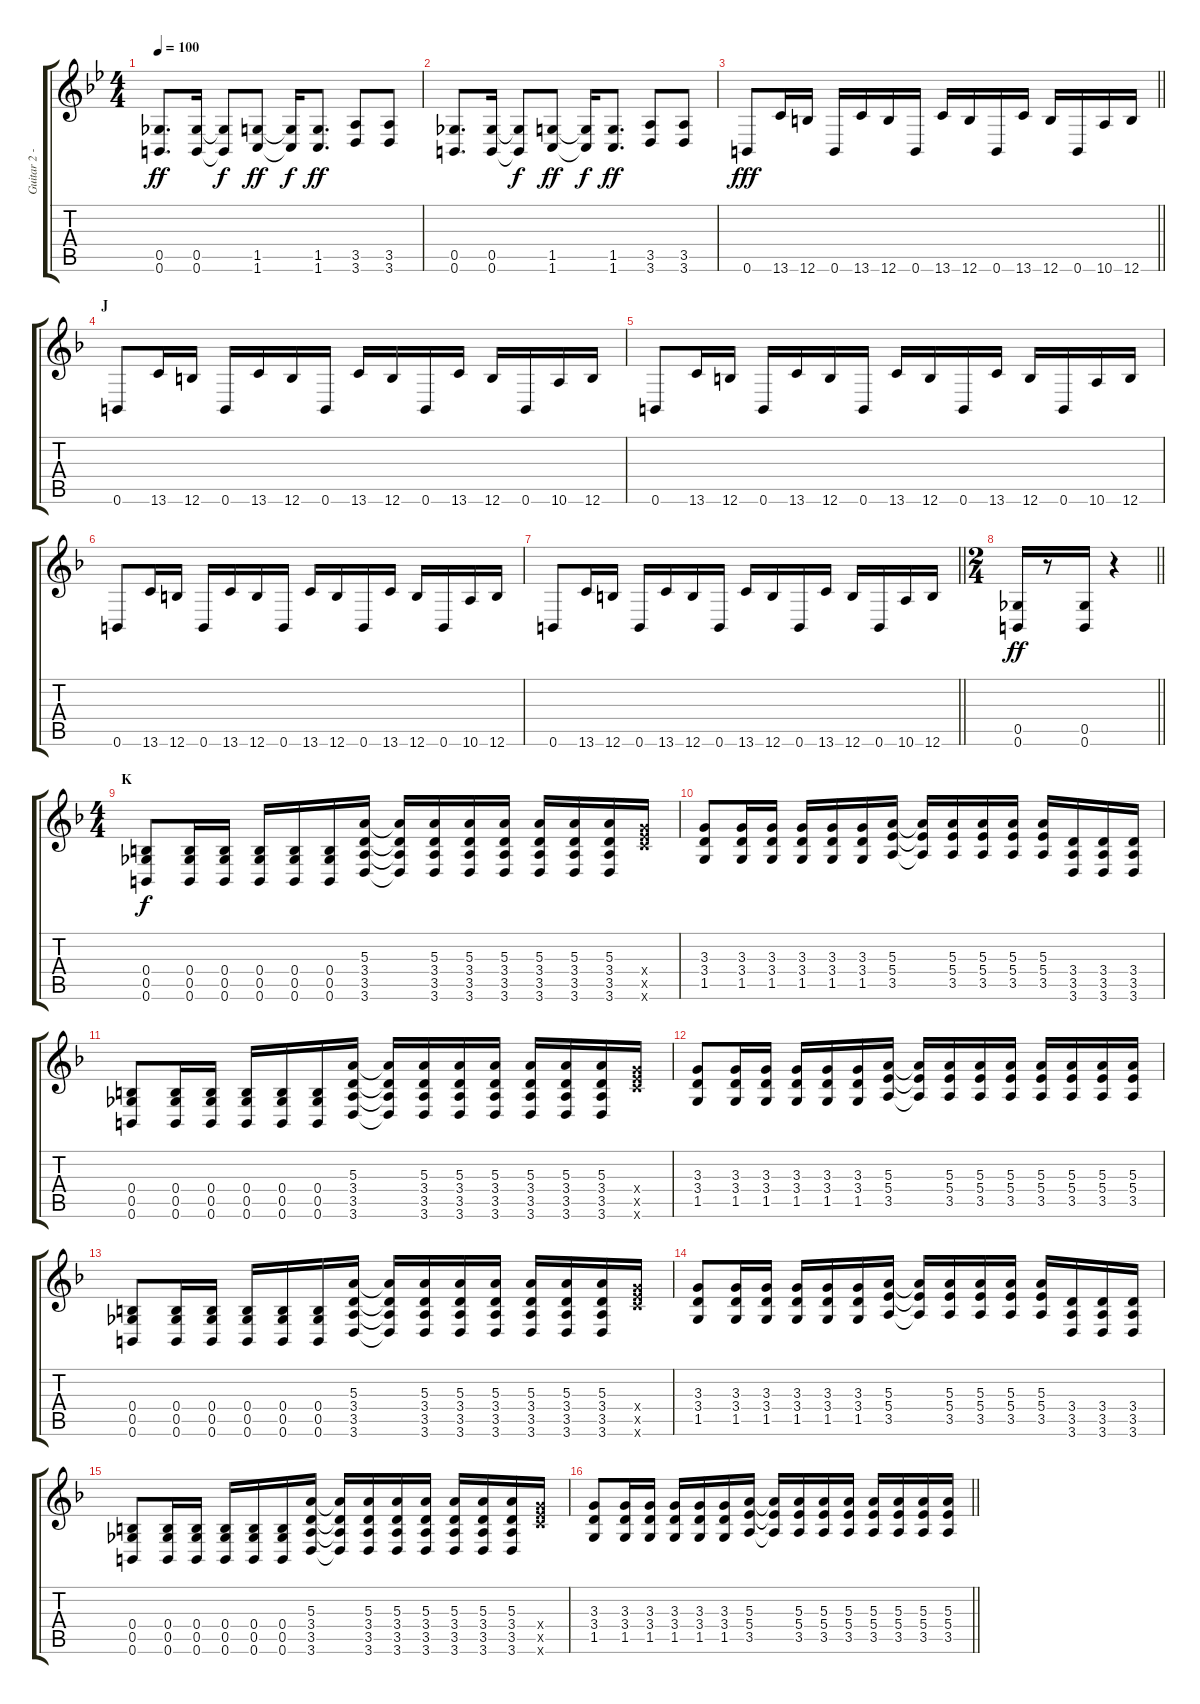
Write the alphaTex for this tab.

\track ("Guitar 2 - Aoi" "Guitar 2 -") {instrument overdrivenguitar}
\staff {score tabs}
\tuning (Db4 Ab3 E3 B2 Gb2 B1) {hide}
\ts (4 4)
\tempo 100
\clef g2
\ks bb
(0.5 0.6).8{d dy ff} (0.5 0.6).16 (0.5{t} 0.6{t}).8{dy f} (1.5 1.6).8{dy ff} (1.5{t} 1.6{t}).16{dy f} (1.5 1.6).8{d dy ff} (3.5 3.6).8 (3.5 3.6).8 |
(0.5 0.6).8{d} (0.5 0.6).16 (0.5{t} 0.6{t}).8{dy f} (1.5 1.6).8{dy ff} (1.5{t} 1.6{t}).16{dy f} (1.5 1.6).8{d dy ff} (3.5 3.6).8 (3.5 3.6).8 |
\barLineRight lightlight
0.6.8{dy fff} 13.6.16 12.6.16 0.6.16 13.6.16 12.6.16 0.6.16 13.6.16 12.6.16 0.6.16 13.6.16 12.6.16 0.6.16 10.6.16 12.6.16 |
\section ("" "J")
\ks f
0.6.8 13.6.16 12.6.16 0.6.16 13.6.16 12.6.16 0.6.16 13.6.16 12.6.16 0.6.16 13.6.16 12.6.16 0.6.16 10.6.16 12.6.16 |
0.6.8 13.6.16 12.6.16 0.6.16 13.6.16 12.6.16 0.6.16 13.6.16 12.6.16 0.6.16 13.6.16 12.6.16 0.6.16 10.6.16 12.6.16 |
0.6.8 13.6.16 12.6.16 0.6.16 13.6.16 12.6.16 0.6.16 13.6.16 12.6.16 0.6.16 13.6.16 12.6.16 0.6.16 10.6.16 12.6.16 |
\barLineRight lightlight
0.6.8 13.6.16 12.6.16 0.6.16 13.6.16 12.6.16 0.6.16 13.6.16 12.6.16 0.6.16 13.6.16 12.6.16 0.6.16 10.6.16 12.6.16 |
\ts (2 4)
\barLineRight lightlight
(0.5 0.6).16{dy ff} r.8 (0.5 0.6).16 r.4 |
\ts (4 4)
\section ("" "K")
(0.4 0.5 0.6).8{dy f} (0.4 0.5 0.6).16 (0.4 0.5 0.6).16 (0.4 0.5 0.6).16 (0.4 0.5 0.6).16 (0.4 0.5 0.6).16 (5.3 3.4 3.5 3.6).16 (5.3{t} 3.4{t} 3.5{t} 3.6{t}).16 (5.3 3.4 3.5 3.6).16 (5.3 3.4 3.5 3.6).16 (5.3 3.4 3.5 3.6).16 (5.3 3.4 3.5 3.6).16 (5.3 3.4 3.5 3.6).16 (5.3 3.4 3.5 3.6).16 (8.4{x} 10.5{x} 13.6{x}).16 |
(3.3 3.4 1.5).8 (3.3 3.4 1.5).16 (3.3 3.4 1.5).16 (3.3 3.4 1.5).16 (3.3 3.4 1.5).16 (3.3 3.4 1.5).16 (5.3 5.4 3.5).16 (5.3{t} 5.4{t} 3.5{t}).16 (5.3 5.4 3.5).16 (5.3 5.4 3.5).16 (5.3 5.4 3.5).16 (5.3 5.4 3.5).16 (3.4 3.5 3.6).16 (3.4 3.5 3.6).16 (3.4 3.5 3.6).16 |
(0.4 0.5 0.6).8 (0.4 0.5 0.6).16 (0.4 0.5 0.6).16 (0.4 0.5 0.6).16 (0.4 0.5 0.6).16 (0.4 0.5 0.6).16 (5.3 3.4 3.5 3.6).16 (5.3{t} 3.4{t} 3.5{t} 3.6{t}).16 (5.3 3.4 3.5 3.6).16 (5.3 3.4 3.5 3.6).16 (5.3 3.4 3.5 3.6).16 (5.3 3.4 3.5 3.6).16 (5.3 3.4 3.5 3.6).16 (5.3 3.4 3.5 3.6).16 (8.4{x} 10.5{x} 13.6{x}).16 |
(3.3 3.4 1.5).8 (3.3 3.4 1.5).16 (3.3 3.4 1.5).16 (3.3 3.4 1.5).16 (3.3 3.4 1.5).16 (3.3 3.4 1.5).16 (5.3 5.4 3.5).16 (5.3{t} 5.4{t} 3.5{t}).16 (5.3 5.4 3.5).16 (5.3 5.4 3.5).16 (5.3 5.4 3.5).16 (5.3 5.4 3.5).16 (5.3 5.4 3.5).16 (5.3 5.4 3.5).16 (5.3 5.4 3.5).16 |
(0.4 0.5 0.6).8 (0.4 0.5 0.6).16 (0.4 0.5 0.6).16 (0.4 0.5 0.6).16 (0.4 0.5 0.6).16 (0.4 0.5 0.6).16 (5.3 3.4 3.5 3.6).16 (5.3{t} 3.4{t} 3.5{t} 3.6{t}).16 (5.3 3.4 3.5 3.6).16 (5.3 3.4 3.5 3.6).16 (5.3 3.4 3.5 3.6).16 (5.3 3.4 3.5 3.6).16 (5.3 3.4 3.5 3.6).16 (5.3 3.4 3.5 3.6).16 (8.4{x} 10.5{x} 13.6{x}).16 |
(3.3 3.4 1.5).8 (3.3 3.4 1.5).16 (3.3 3.4 1.5).16 (3.3 3.4 1.5).16 (3.3 3.4 1.5).16 (3.3 3.4 1.5).16 (5.3 5.4 3.5).16 (5.3{t} 5.4{t} 3.5{t}).16 (5.3 5.4 3.5).16 (5.3 5.4 3.5).16 (5.3 5.4 3.5).16 (5.3 5.4 3.5).16 (3.4 3.5 3.6).16 (3.4 3.5 3.6).16 (3.4 3.5 3.6).16 |
(0.4 0.5 0.6).8 (0.4 0.5 0.6).16 (0.4 0.5 0.6).16 (0.4 0.5 0.6).16 (0.4 0.5 0.6).16 (0.4 0.5 0.6).16 (5.3 3.4 3.5 3.6).16 (5.3{t} 3.4{t} 3.5{t} 3.6{t}).16 (5.3 3.4 3.5 3.6).16 (5.3 3.4 3.5 3.6).16 (5.3 3.4 3.5 3.6).16 (5.3 3.4 3.5 3.6).16 (5.3 3.4 3.5 3.6).16 (5.3 3.4 3.5 3.6).16 (8.4{x} 10.5{x} 13.6{x}).16 |
\barLineRight lightlight
(3.3 3.4 1.5).8 (3.3 3.4 1.5).16 (3.3 3.4 1.5).16 (3.3 3.4 1.5).16 (3.3 3.4 1.5).16 (3.3 3.4 1.5).16 (5.3 5.4 3.5).16 (5.3{t} 5.4{t} 3.5{t}).16 (5.3 5.4 3.5).16 (5.3 5.4 3.5).16 (5.3 5.4 3.5).16 (5.3 5.4 3.5).16 (5.3 5.4 3.5).16 (5.3 5.4 3.5).16 (5.3 5.4 3.5).16
